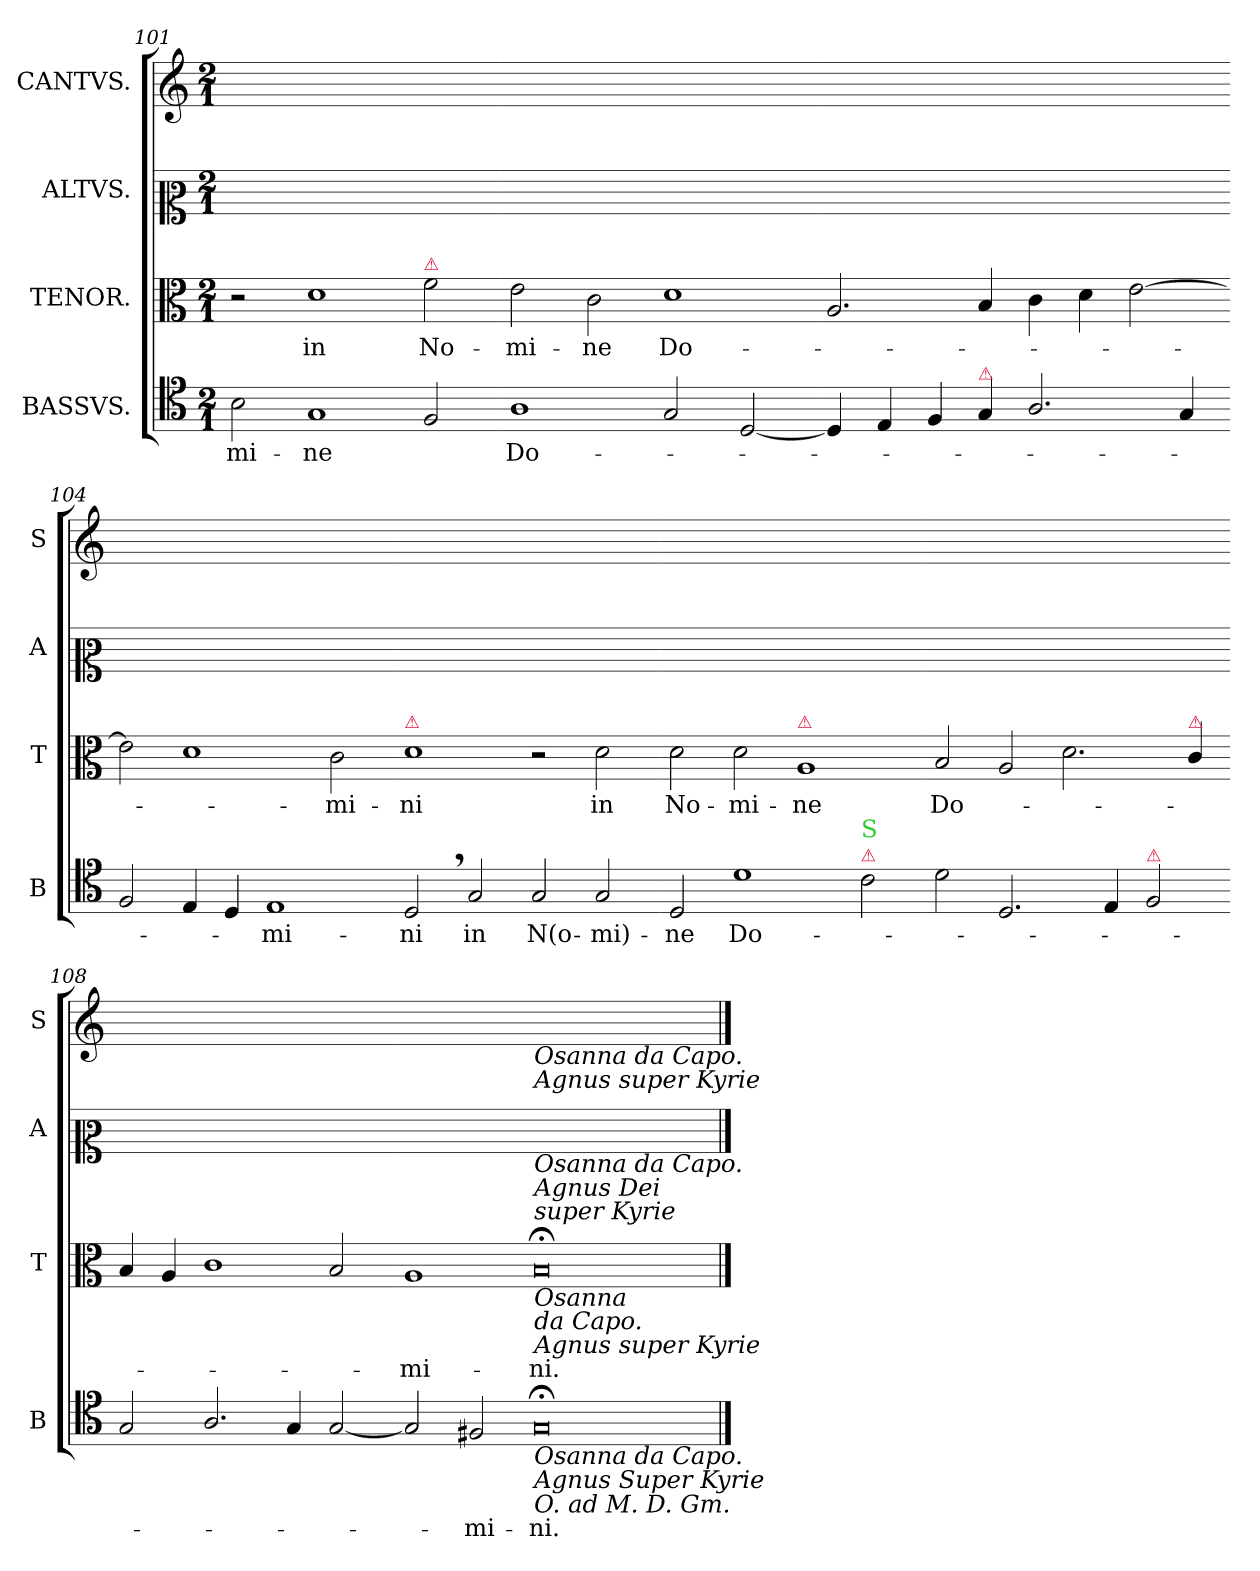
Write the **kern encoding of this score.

**kern	**text	**kern	**text	**kern	**kern
*part4	*part4	*part3	*part3	*part2	*part1
*staff4	*staff4	*staff3	*staff3	*staff2	*staff1
*I"BASSVS.	*	*I"TENOR.	*	*I"ALTVS.	*I"CANTVS.
*I'B	*	*I'T	*	*I'A	*I'S
*clefC4	*	*clefC3	*	*clefC2	*clefG2
*k[]	*	*k[]	*	*k[]	*k[]
*M2/1	*	*M2/1	*	*M2/1	*M2/1
=101	=101	=101	=101	=101	=101
2B\	-mi-	2r	.	0ryy	0ryy
1G	-ne	1d	in	.	.
!	!	!LO:TX:a:color=crimson:t=⚠	!	!	!
2F/	.	2f\	No-	.	.
=102-	=102-	=102-	=102-	=102-	=102-
1A	Do-	2e\	-mi-	0ryy	0ryy
.	.	2c\	-ne	.	.
2G/	.	1d	Do-	.	.
[2D/	.	.	.	.	.
=103-	=103-	=103-	=103-	=103-	=103-
4D/]	.	2.A/	.	0ryy	0ryy
4E/	.	.	.	.	.
4F/	.	.	.	.	.
!LO:TX:a:color=crimson:t=⚠	!	!	!	!	!
4G/	.	4B/	.	.	.
2.A/	.	4c\	.	.	.
.	.	4d\	.	.	.
.	.	[2e\	.	.	.
4G/	.	.	.	.	.
=104-	=104-	=104-	=104-	=104-	=104-
2F/	.	2e\]	.	0ryy	0ryy
4E/	.	1d	.	.	.
4D/	.	.	.	.	.
1E	-mi-	.	.	.	.
.	.	2c\	-mi-	.	.
=105-	=105-	=105-	=105-	=105-	=105-
!	!	!LO:TX:a:color=crimson:t=⚠	!	!	!
2D,/	-ni	1d	-ni	0ryy	0ryy
2G/	in	.	.	.	.
2G/	N(o-	2r	.	.	.
2G/	-mi)-	2d\	in	.	.
=106-	=106-	=106-	=106-	=106-	=106-
2D/	-ne	2d\	No-	0ryy	0ryy
1d	Do-	2d\	-mi-	.	.
!	!	!LO:TX:a:color=crimson:t=⚠	!	!	!
.	.	1A	-ne	.	.
!LO:TX:a:color=crimson:t=⚠	!	!	!	!	!
!LO:TX:a:color=limegreen:t=S	!	!	!	!	!
2c\	.	.	.	.	.
=107-	=107-	=107-	=107-	=107-	=107-
2d\	.	2B/	Do-	0ryy	0ryy
2.D/	.	2A/	.	.	.
.	.	2.d\	.	.	.
4E/	.	.	.	.	.
!LO:TX:a:color=crimson:t=⚠	!	!	!	!	!
2F/	.	.	.	.	.
!	!	!LO:TX:a:color=crimson:t=⚠	!	!	!
.	.	4c/	.	.	.
=108-	=108-	=108-	=108-	=108-	=108-
2G/	.	4B/	.	0ryy	0ryy
.	.	4A/	.	.	.
2.A/	.	1c	.	.	.
4G/	.	.	.	.	.
[2G/	.	2B/	.	.	.
=109-	=109-	=109-	=109-	=109-	=109-
*	*	*	*	*^	*^
2G/]	.	1A	-mi-	0ryy	1ryy	0ryy	1ryy
2F#X/	-mi-	.	.	.	.	.	.
!	!	!	!	!	!	!	!LO:TX:b:i:t=Osanna da Capo.
!	!	!	!	!	!	!	!LO:TX:b:i:t=Agnus super Kyrie
!	!	!	!	!	!LO:TX:b:i:t=Osanna da Capo.	!	!
!	!	!	!	!	!LO:TX:b:i:t=Agnus Dei\nsuper Kyrie	!	!
!	!	!LO:TX:b:i:t=Osanna \nda Capo.	!	!	!	!	!
!	!	!LO:TX:b:i:t=Agnus super Kyrie	!	!	!	!	!
!LO:TX:b:i:t=Osanna da Capo.	!	!	!	!	!	!	!
!LO:TX:b:i:t=Agnus Super Kyrie	!	!	!	!	!	!	!
!LO:TX:b:i:t=O. ad M. D. Gm.	!	!	!	!	!	!	!
!LO:N:vis=0	!	!LO:N:vis=0	!	!	!	!	!
1G;<	-ni.	1B;<	-ni.	.	1ryy	.	1ryy
*	*	*	*	*v	*v	*	*
*	*	*	*	*	*v	*v
==	==	==	==	==	==
*-	*-	*-	*-	*-	*-
